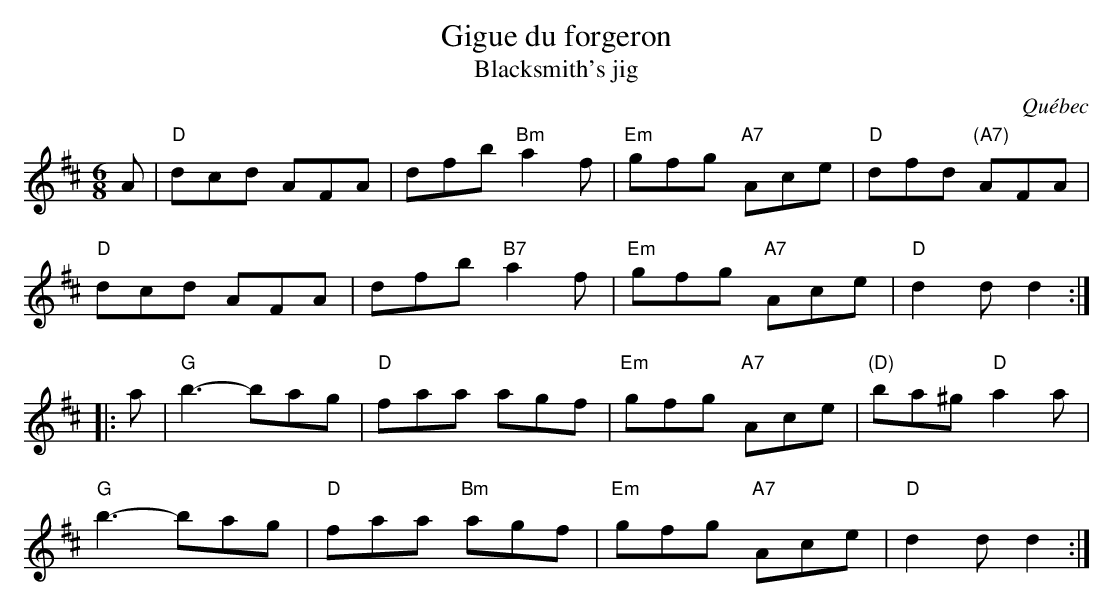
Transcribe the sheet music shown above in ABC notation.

X:1
T: Gigue du forgeron
T: Blacksmith's jig
O: Québec
M: 6/8
L: 1/8
K: D
A \
| "D"dcd AFA | dfb "Bm"a2f | "Em"gfg "A7"Ace | "D"dfd "(A7)"AFA |
"D"dcd AFA | dfb "B7"a2f | "Em"gfg "A7"Ace | "D"d2d d2 :|
|: a \
| "G"b3- bag | "D"faa agf | "Em"gfg "A7"Ace | "(D)"ba^g "D"a2a |
"G"b3- bag | "D"faa "Bm"agf | "Em"gfg "A7"Ace | "D"d2d d2 :|
